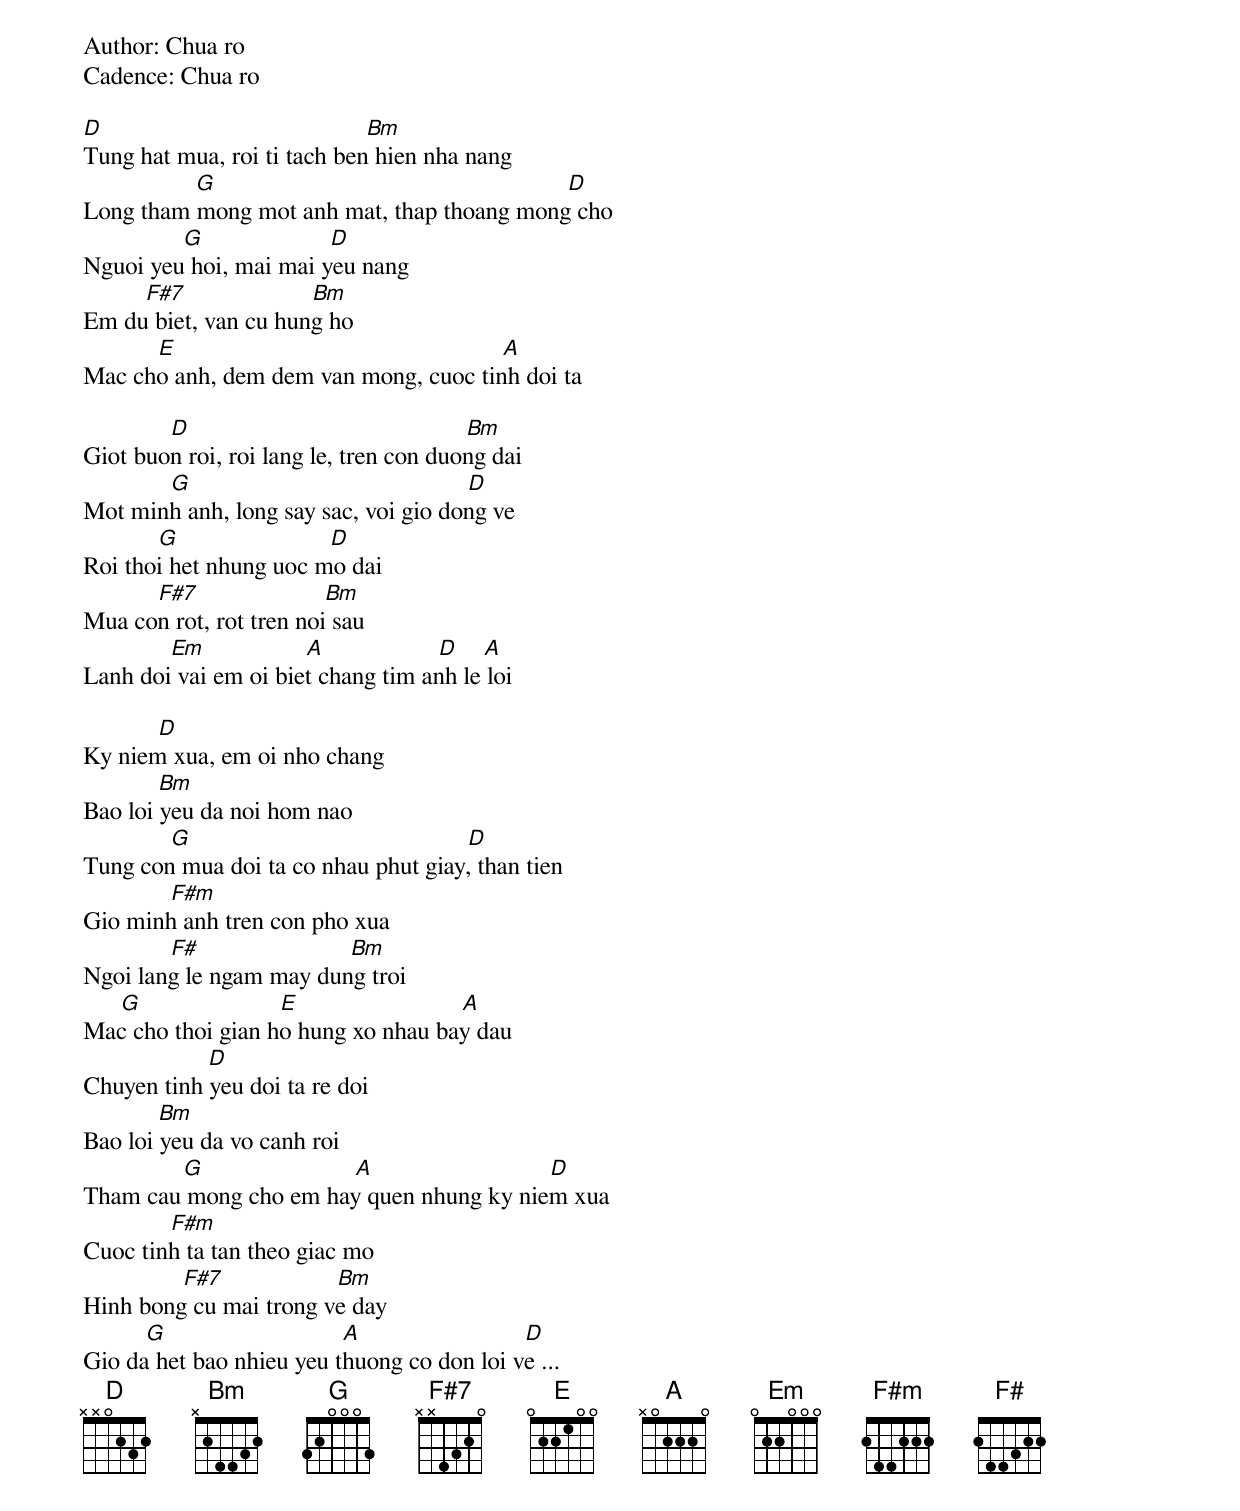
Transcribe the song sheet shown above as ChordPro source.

Author: Chua ro
Cadence: Chua ro

[D]                                          [Bm]
Tung hat mua, roi ti tach ben hien nha nang
                  [G]                                                        [D]
Long tham mong mot anh mat, thap thoang mong cho
                [G]                    [D]
Nguoi yeu hoi, mai mai yeu nang
          [F#7]                    [Bm]
Em du biet, van cu hung ho
            [E]                                                    [A]
Mac cho anh, dem dem van mong, cuoc tinh doi ta

              [D]                                            [Bm]
Giot buon roi, roi lang le, tren con duong dai
              [G]                                            [D]
Mot minh anh, long say sac, voi gio dong ve
            [G]                        [D]
Roi thoi het nhung uoc mo dai
            [F#7]                    [Bm]
Mua con rot, rot tren noi sau
              [Em]                [A]                  [D]    [A]
Lanh doi vai em oi biet chang tim anh le loi

            [D]
Ky niem xua, em oi nho chang
            [Bm]
Bao loi yeu da noi hom nao
              [G]                                            [D]
Tung con mua doi ta co nhau phut giay, than tien
              [F#m]
Gio minh anh tren con pho xua
              [F#]                        [Bm]
Ngoi lang le ngam may dung troi
      [G]                      [E]                          [A]
Mac cho thoi gian ho hung xo nhau bay dau
                    [D]
Chuyen tinh yeu doi ta re doi
            [Bm]
Bao loi yeu da vo canh roi
                [G]                        [A]                            [D]
Tham cau mong cho em hay quen nhung ky niem xua
              [F#m]
Cuoc tinh ta tan theo giac mo
                [F#7]                  [Bm]
Hinh bong cu mai trong ve day
          [G]                            [A]                          [D]
Gio da het bao nhieu yeu thuong co don loi ve ...
